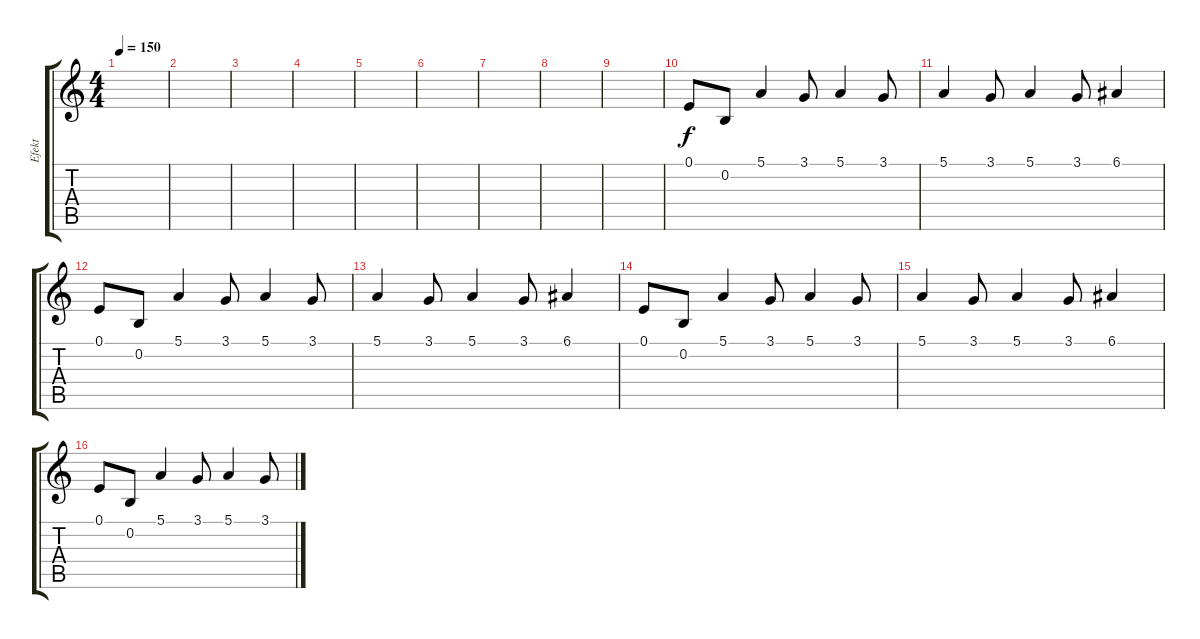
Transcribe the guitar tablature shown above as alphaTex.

\track ("Efekt" "Efekt") {instrument stringensemble1}
\staff {score tabs}
\tuning (E4 B3 G3 D3 A2 E2) {hide}
\ts (4 4)
\tempo 150
\clef g2
\ks c
|
|
|
|
|
|
|
|
|
0.1.8 0.2.8 5.1.4 3.1.8 5.1.4 3.1.8 |
5.1.4 3.1.8 5.1.4 3.1.8 6.1.4 |
0.1.8 0.2.8 5.1.4 3.1.8 5.1.4 3.1.8 |
5.1.4 3.1.8 5.1.4 3.1.8 6.1.4 |
0.1.8 0.2.8 5.1.4 3.1.8 5.1.4 3.1.8 |
5.1.4 3.1.8 5.1.4 3.1.8 6.1.4 |
0.1.8 0.2.8 5.1.4 3.1.8 5.1.4 3.1.8
